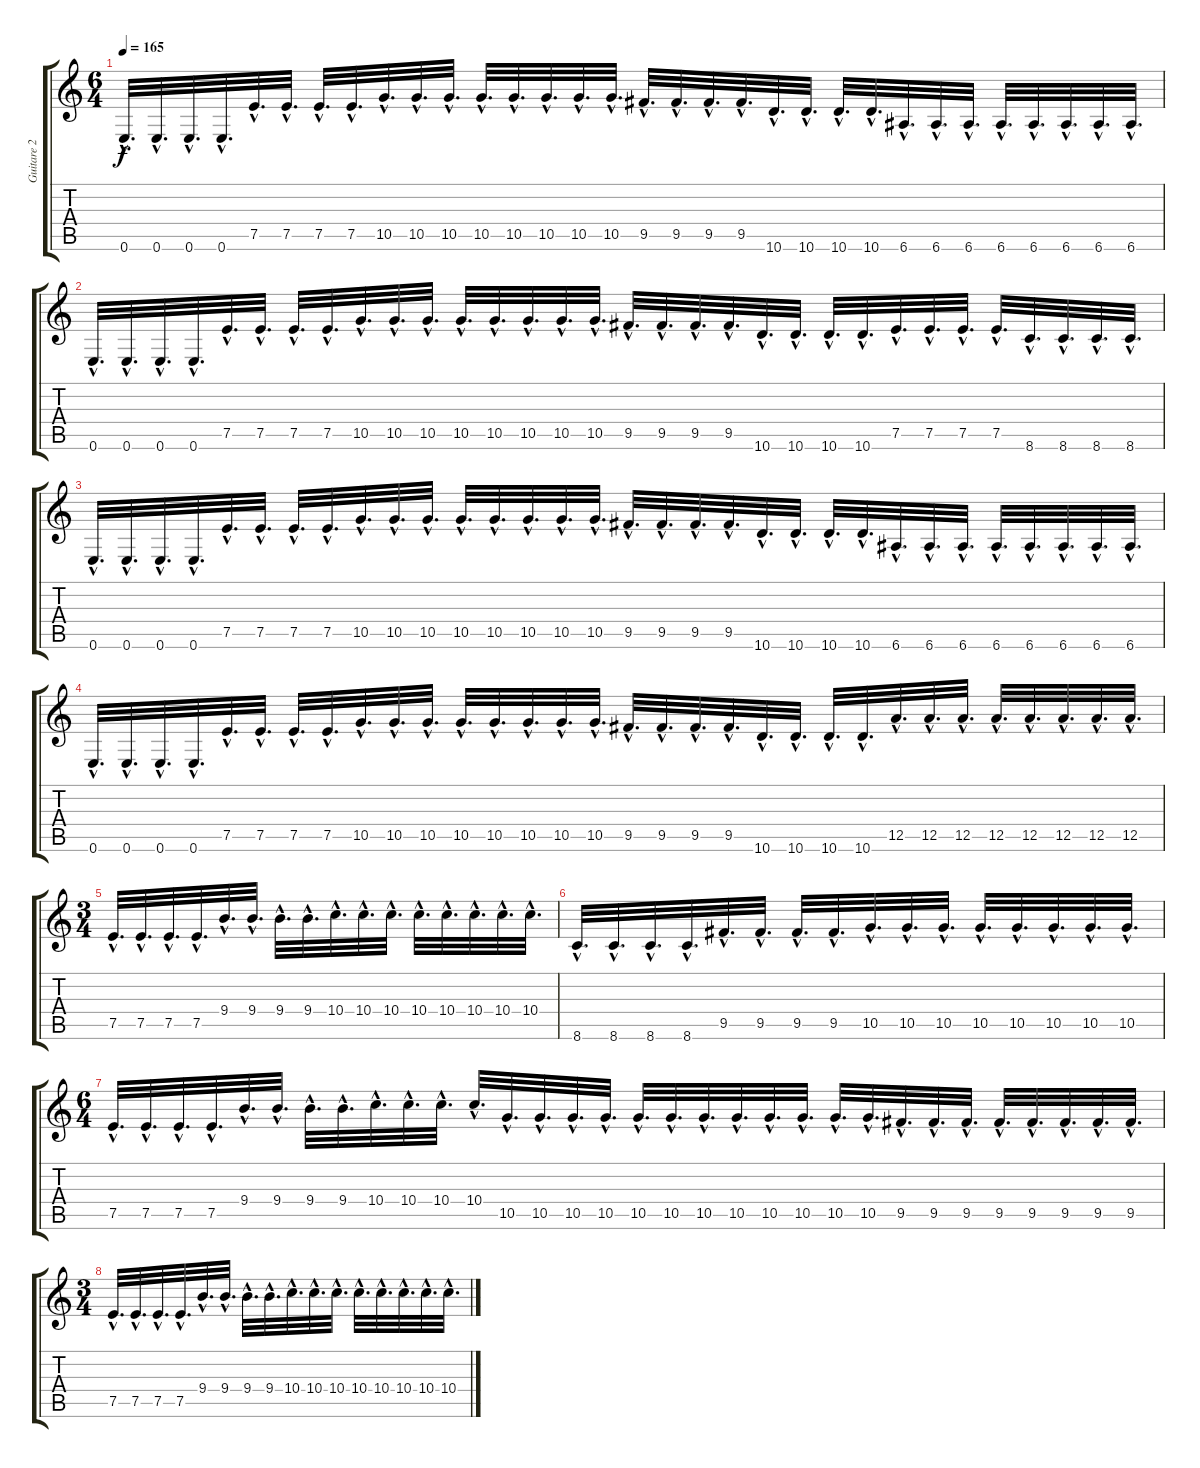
\track ("Guitare 2" "Guitare 2") {instrument distortionguitar}
\staff {score tabs}
\tuning (E4 B3 G3 D3 A2 E2) {hide}
\ts (6 4)
\tempo 165
\clef g2
\ks c
0.6{hac}.32{d dy f} 0.6{hac}.32{d} 0.6{hac}.32{d} 0.6{hac}.32{d} 7.5{hac}.32{d} 7.5{hac}.32{d} 7.5{hac}.32{d} 7.5{hac}.32{d} 10.5{hac}.32{d} 10.5{hac}.32{d} 10.5{hac}.32{d} 10.5{hac}.32{d} 10.5{hac}.32{d} 10.5{hac}.32{d} 10.5{hac}.32{d} 10.5{hac}.32{d} 9.5{hac}.32{d} 9.5{hac}.32{d} 9.5{hac}.32{d} 9.5{hac}.32{d} 10.6{hac}.32{d} 10.6{hac}.32{d} 10.6{hac}.32{d} 10.6{hac}.32{d} 6.6{hac}.32{d} 6.6{hac}.32{d} 6.6{hac}.32{d} 6.6{hac}.32{d} 6.6{hac}.32{d} 6.6{hac}.32{d} 6.6{hac}.32{d} 6.6{hac}.32{d} |
0.6{hac}.32{d} 0.6{hac}.32{d} 0.6{hac}.32{d} 0.6{hac}.32{d} 7.5{hac}.32{d} 7.5{hac}.32{d} 7.5{hac}.32{d} 7.5{hac}.32{d} 10.5{hac}.32{d} 10.5{hac}.32{d} 10.5{hac}.32{d} 10.5{hac}.32{d} 10.5{hac}.32{d} 10.5{hac}.32{d} 10.5{hac}.32{d} 10.5{hac}.32{d} 9.5{hac}.32{d} 9.5{hac}.32{d} 9.5{hac}.32{d} 9.5{hac}.32{d} 10.6{hac}.32{d} 10.6{hac}.32{d} 10.6{hac}.32{d} 10.6{hac}.32{d} 7.5{hac}.32{d} 7.5{hac}.32{d} 7.5{hac}.32{d} 7.5{hac}.32{d} 8.6{hac}.32{d} 8.6{hac}.32{d} 8.6{hac}.32{d} 8.6{hac}.32{d} |
0.6{hac}.32{d} 0.6{hac}.32{d} 0.6{hac}.32{d} 0.6{hac}.32{d} 7.5{hac}.32{d} 7.5{hac}.32{d} 7.5{hac}.32{d} 7.5{hac}.32{d} 10.5{hac}.32{d} 10.5{hac}.32{d} 10.5{hac}.32{d} 10.5{hac}.32{d} 10.5{hac}.32{d} 10.5{hac}.32{d} 10.5{hac}.32{d} 10.5{hac}.32{d} 9.5{hac}.32{d} 9.5{hac}.32{d} 9.5{hac}.32{d} 9.5{hac}.32{d} 10.6{hac}.32{d} 10.6{hac}.32{d} 10.6{hac}.32{d} 10.6{hac}.32{d} 6.6{hac}.32{d} 6.6{hac}.32{d} 6.6{hac}.32{d} 6.6{hac}.32{d} 6.6{hac}.32{d} 6.6{hac}.32{d} 6.6{hac}.32{d} 6.6{hac}.32{d} |
0.6{hac}.32{d} 0.6{hac}.32{d} 0.6{hac}.32{d} 0.6{hac}.32{d} 7.5{hac}.32{d} 7.5{hac}.32{d} 7.5{hac}.32{d} 7.5{hac}.32{d} 10.5{hac}.32{d} 10.5{hac}.32{d} 10.5{hac}.32{d} 10.5{hac}.32{d} 10.5{hac}.32{d} 10.5{hac}.32{d} 10.5{hac}.32{d} 10.5{hac}.32{d} 9.5{hac}.32{d} 9.5{hac}.32{d} 9.5{hac}.32{d} 9.5{hac}.32{d} 10.6{hac}.32{d} 10.6{hac}.32{d} 10.6{hac}.32{d} 10.6{hac}.32{d} 12.5{hac}.32{d} 12.5{hac}.32{d} 12.5{hac}.32{d} 12.5{hac}.32{d} 12.5{hac}.32{d} 12.5{hac}.32{d} 12.5{hac}.32{d} 12.5{hac}.32{d} |
\ts (3 4)
7.5{hac}.32{d} 7.5{hac}.32{d} 7.5{hac}.32{d} 7.5{hac}.32{d} 9.4{hac}.32{d} 9.4{hac}.32{d} 9.4{hac}.32{d} 9.4{hac}.32{d} 10.4{hac}.32{d} 10.4{hac}.32{d} 10.4{hac}.32{d} 10.4{hac}.32{d} 10.4{hac}.32{d} 10.4{hac}.32{d} 10.4{hac}.32{d} 10.4{hac}.32{d} |
8.6{hac}.32{d} 8.6{hac}.32{d} 8.6{hac}.32{d} 8.6{hac}.32{d} 9.5{hac}.32{d} 9.5{hac}.32{d} 9.5{hac}.32{d} 9.5{hac}.32{d} 10.5{hac}.32{d} 10.5{hac}.32{d} 10.5{hac}.32{d} 10.5{hac}.32{d} 10.5{hac}.32{d} 10.5{hac}.32{d} 10.5{hac}.32{d} 10.5{hac}.32{d} |
\ts (6 4)
7.5{hac}.32{d} 7.5{hac}.32{d} 7.5{hac}.32{d} 7.5{hac}.32{d} 9.4{hac}.32{d} 9.4{hac}.32{d} 9.4{hac}.32{d} 9.4{hac}.32{d} 10.4{hac}.32{d} 10.4{hac}.32{d} 10.4{hac}.32{d} 10.4{hac}.32{d} 10.5{hac}.32{d} 10.5{hac}.32{d} 10.5{hac}.32{d} 10.5{hac}.32{d} 10.5{hac}.32{d} 10.5{hac}.32{d} 10.5{hac}.32{d} 10.5{hac}.32{d} 10.5{hac}.32{d} 10.5{hac}.32{d} 10.5{hac}.32{d} 10.5{hac}.32{d} 9.5{hac}.32{d} 9.5{hac}.32{d} 9.5{hac}.32{d} 9.5{hac}.32{d} 9.5{hac}.32{d} 9.5{hac}.32{d} 9.5{hac}.32{d} 9.5{hac}.32{d} |
\ts (3 4)
7.5{hac}.32{d} 7.5{hac}.32{d} 7.5{hac}.32{d} 7.5{hac}.32{d} 9.4{hac}.32{d} 9.4{hac}.32{d} 9.4{hac}.32{d} 9.4{hac}.32{d} 10.4{hac}.32{d} 10.4{hac}.32{d} 10.4{hac}.32{d} 10.4{hac}.32{d} 10.4{hac}.32{d} 10.4{hac}.32{d} 10.4{hac}.32{d} 10.4{hac}.32{d}
